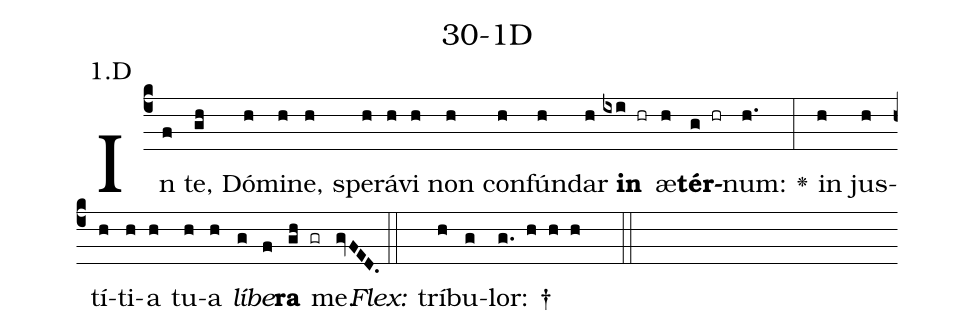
name: 30-1D;
annotation: 1.D;
%%
(c4)In(f) te,(gh) Dó(h)mi(h)ne,(h) spe(h)rá(h)vi(h) non(h) con(h)fún(h)dar(h) <b>in</b>(ixi hr) æ(h)<b>tér</b>(g hr)num:(h.) <v>\greheightstar</v>(:) in(h) jus(h)tí(h)ti(h)a(h) tu(h)a(h) <i>lí</i>(g)<i>be</i>(f)<b>ra</b>(gh gr) me.(gvFED.) (::)
<i>Flex:</i>()  trí(h)bu(g)lor: †(g. h h h  ::)

%E(h) u(h) o(g) u(f) a(gh) e.(gvFED.) (::)
